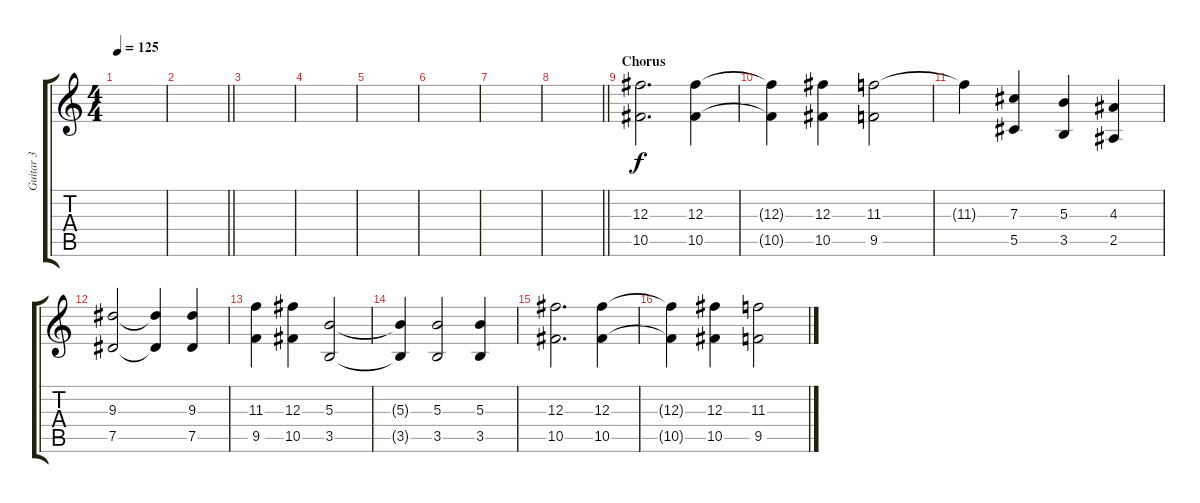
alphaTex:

\track ("Guitar 3" "Guitar 3") {instrument distortionguitar}
\staff {score tabs}
\tuning (Eb4 Bb3 Gb3 Db3 Ab2 Eb2) {hide}
\ts (4 4)
\tempo 125
\clef g2
\ks c
|
\barLineRight lightlight
|
|
|
|
|
|
\barLineRight lightlight
|
\section ("" "Chorus")
(12.3 10.5).2{d} (12.3 10.5).4 |
(12.3{t} 10.5{t}).4 (12.3 10.5).4 (11.3 9.5).2 |
11.3{t}.4 (7.3 5.5).4 (5.3 3.5).4 (4.3 2.5).4 |
(9.3 7.5).2 (9.3{t} 7.5{t}).4 (9.3 7.5).4 |
(11.3 9.5).4 (12.3 10.5).4 (5.3 3.5).2 |
(5.3{t} 3.5{t}).4 (5.3 3.5).2 (5.3 3.5).4 |
(12.3 10.5).2{d} (12.3 10.5).4 |
(12.3{t} 10.5{t}).4 (12.3 10.5).4 (11.3 9.5).2
